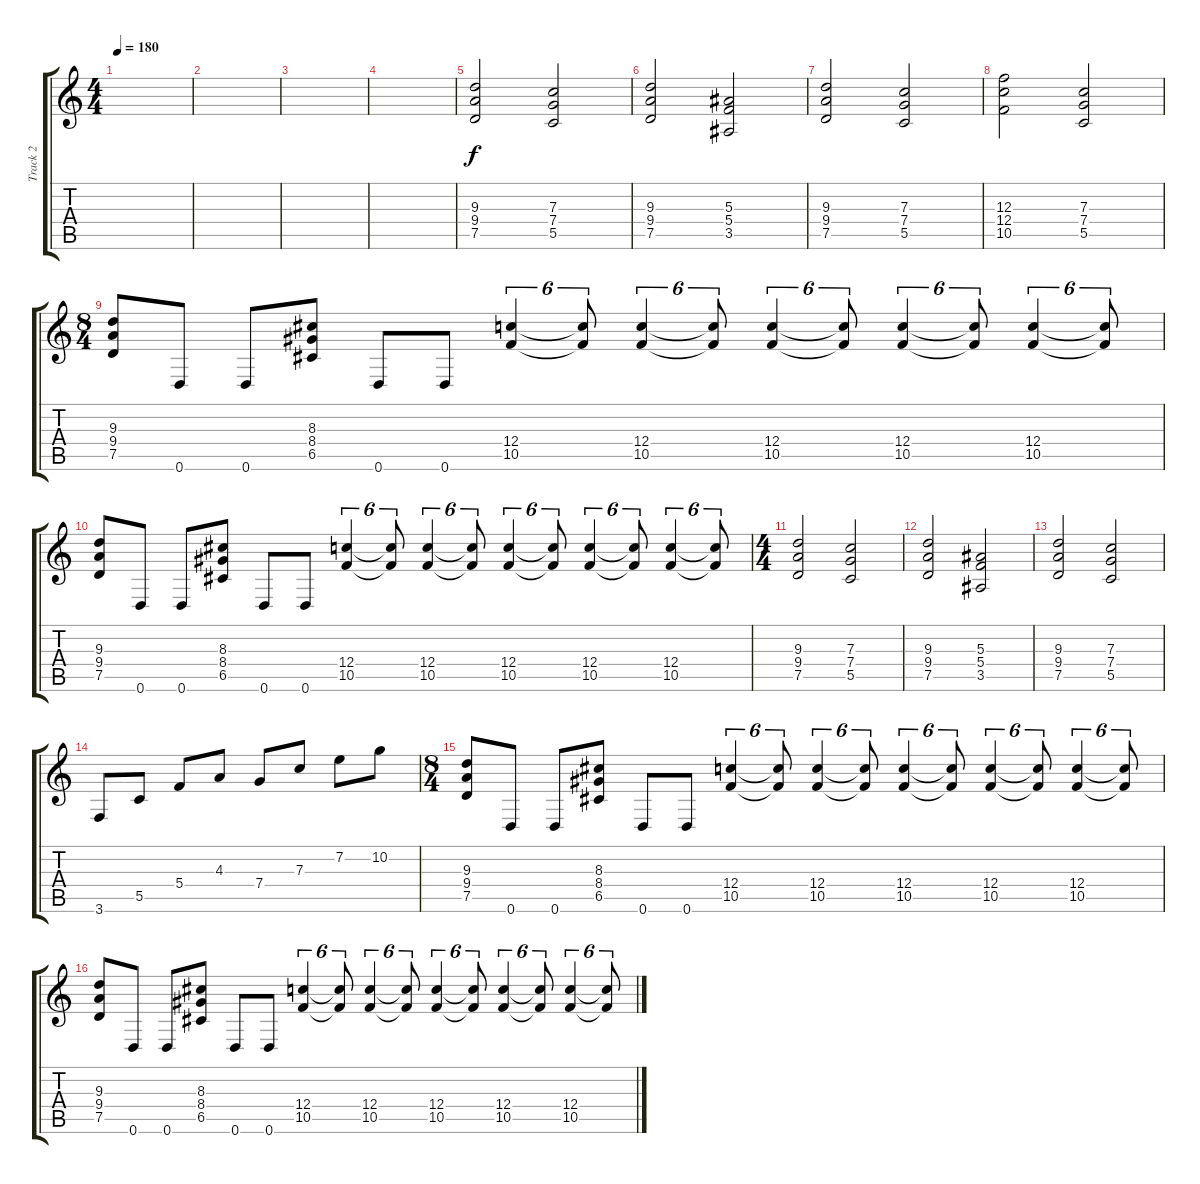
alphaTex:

\track ("Track 2" "Track 2") {instrument overdrivenguitar}
\staff {score tabs}
\tuning (D4 A3 F3 C3 G2 D2) {hide}
\ts (4 4)
\tempo 180
\clef g2
\ks c
|
|
|
|
(9.3 9.4 7.5).2 (7.3 7.4 5.5).2 |
(9.3 9.4 7.5).2 (5.3 5.4 3.5).2 |
(9.3 9.4 7.5).2 (7.3 7.4 5.5).2 |
(12.3 12.4 10.5).2 (7.3 7.4 5.5).2 |
\ts (8 4)
(9.3 9.4 7.5).8 0.6.8 0.6.8 (8.3 8.4 6.5).8 0.6.8 0.6.8 (12.4 10.5).4{tu (6 4)} (12.4{t} 10.5{t}).8{tu (6 4)} (12.4 10.5).4{tu (6 4)} (12.4{t} 10.5{t}).8{tu (6 4)} (12.4 10.5).4{tu (6 4)} (12.4{t} 10.5{t}).8{tu (6 4)} (12.4 10.5).4{tu (6 4)} (12.4{t} 10.5{t}).8{tu (6 4)} (12.4 10.5).4{tu (6 4)} (12.4{t} 10.5{t}).8{tu (6 4)} |
(9.3 9.4 7.5).8 0.6.8 0.6.8 (8.3 8.4 6.5).8 0.6.8 0.6.8 (12.4 10.5).4{tu (6 4)} (12.4{t} 10.5{t}).8{tu (6 4)} (12.4 10.5).4{tu (6 4)} (12.4{t} 10.5{t}).8{tu (6 4)} (12.4 10.5).4{tu (6 4)} (12.4{t} 10.5{t}).8{tu (6 4)} (12.4 10.5).4{tu (6 4)} (12.4{t} 10.5{t}).8{tu (6 4)} (12.4 10.5).4{tu (6 4)} (12.4{t} 10.5{t}).8{tu (6 4)} |
\ts (4 4)
(9.3 9.4 7.5).2 (7.3 7.4 5.5).2 |
(9.3 9.4 7.5).2 (5.3 5.4 3.5).2 |
(9.3 9.4 7.5).2 (7.3 7.4 5.5).2 |
3.6.8 5.5.8 5.4.8 4.3.8 7.4.8 7.3.8 7.2.8 10.2.8 |
\ts (8 4)
(9.3 9.4 7.5).8 0.6.8 0.6.8 (8.3 8.4 6.5).8 0.6.8 0.6.8 (12.4 10.5).4{tu (6 4)} (12.4{t} 10.5{t}).8{tu (6 4)} (12.4 10.5).4{tu (6 4)} (12.4{t} 10.5{t}).8{tu (6 4)} (12.4 10.5).4{tu (6 4)} (12.4{t} 10.5{t}).8{tu (6 4)} (12.4 10.5).4{tu (6 4)} (12.4{t} 10.5{t}).8{tu (6 4)} (12.4 10.5).4{tu (6 4)} (12.4{t} 10.5{t}).8{tu (6 4)} |
(9.3 9.4 7.5).8 0.6.8 0.6.8 (8.3 8.4 6.5).8 0.6.8 0.6.8 (12.4 10.5).4{tu (6 4)} (12.4{t} 10.5{t}).8{tu (6 4)} (12.4 10.5).4{tu (6 4)} (12.4{t} 10.5{t}).8{tu (6 4)} (12.4 10.5).4{tu (6 4)} (12.4{t} 10.5{t}).8{tu (6 4)} (12.4 10.5).4{tu (6 4)} (12.4{t} 10.5{t}).8{tu (6 4)} (12.4 10.5).4{tu (6 4)} (12.4{t} 10.5{t}).8{tu (6 4)}
